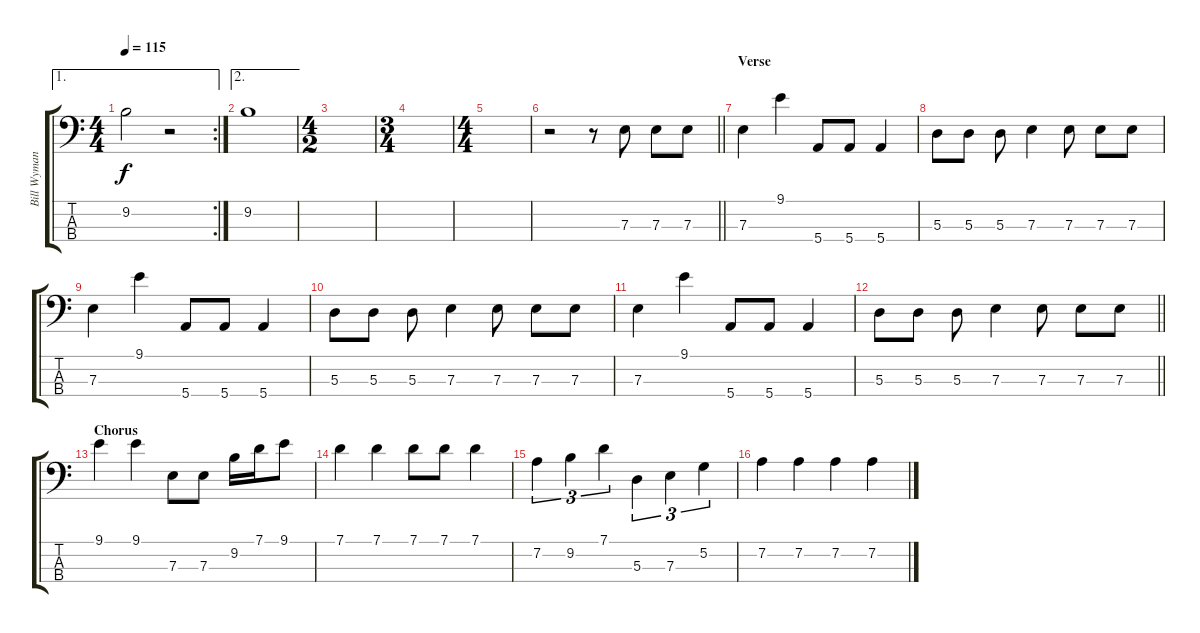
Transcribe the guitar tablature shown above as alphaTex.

\track ("Bill Wyman" "Bill Wyman") {instrument electricbassfinger}
\staff {score tabs}
\tuning (G2 D2 A1 E1) {hide}
\ae 1
\rc 2
\ts (4 4)
\tempo 115
\clef f4
\ks c
9.2.2{dy f} r.2 |
\ae 2
9.2.1 |
\ts (4 2)
|
\ts (3 4)
|
\ts (4 4)
|
\barLineRight lightlight
r.2 r.8 7.3.8 7.3.8 7.3.8 |
\section ("" "Verse")
7.3.4 9.1.4 5.4.8 5.4.8 5.4.4 |
5.3.8 5.3.8 5.3.8 7.3.4 7.3.8 7.3.8 7.3.8 |
7.3.4 9.1.4 5.4.8 5.4.8 5.4.4 |
5.3.8 5.3.8 5.3.8 7.3.4 7.3.8 7.3.8 7.3.8 |
7.3.4 9.1.4 5.4.8 5.4.8 5.4.4 |
\barLineRight lightlight
5.3.8 5.3.8 5.3.8 7.3.4 7.3.8 7.3.8 7.3.8 |
\section ("" "Chorus")
9.1.4 9.1.4 7.3.8 7.3.8 9.2.16 7.1.16 9.1.8 |
7.1.4 7.1.4 7.1.8 7.1.8 7.1.4 |
7.2.4{tu (3 2)} 9.2.4{tu (3 2)} 7.1.4{tu (3 2)} 5.3.4{tu (3 2)} 7.3.4{tu (3 2)} 5.2.4{tu (3 2)} |
7.2.4 7.2.4 7.2.4 7.2.4
